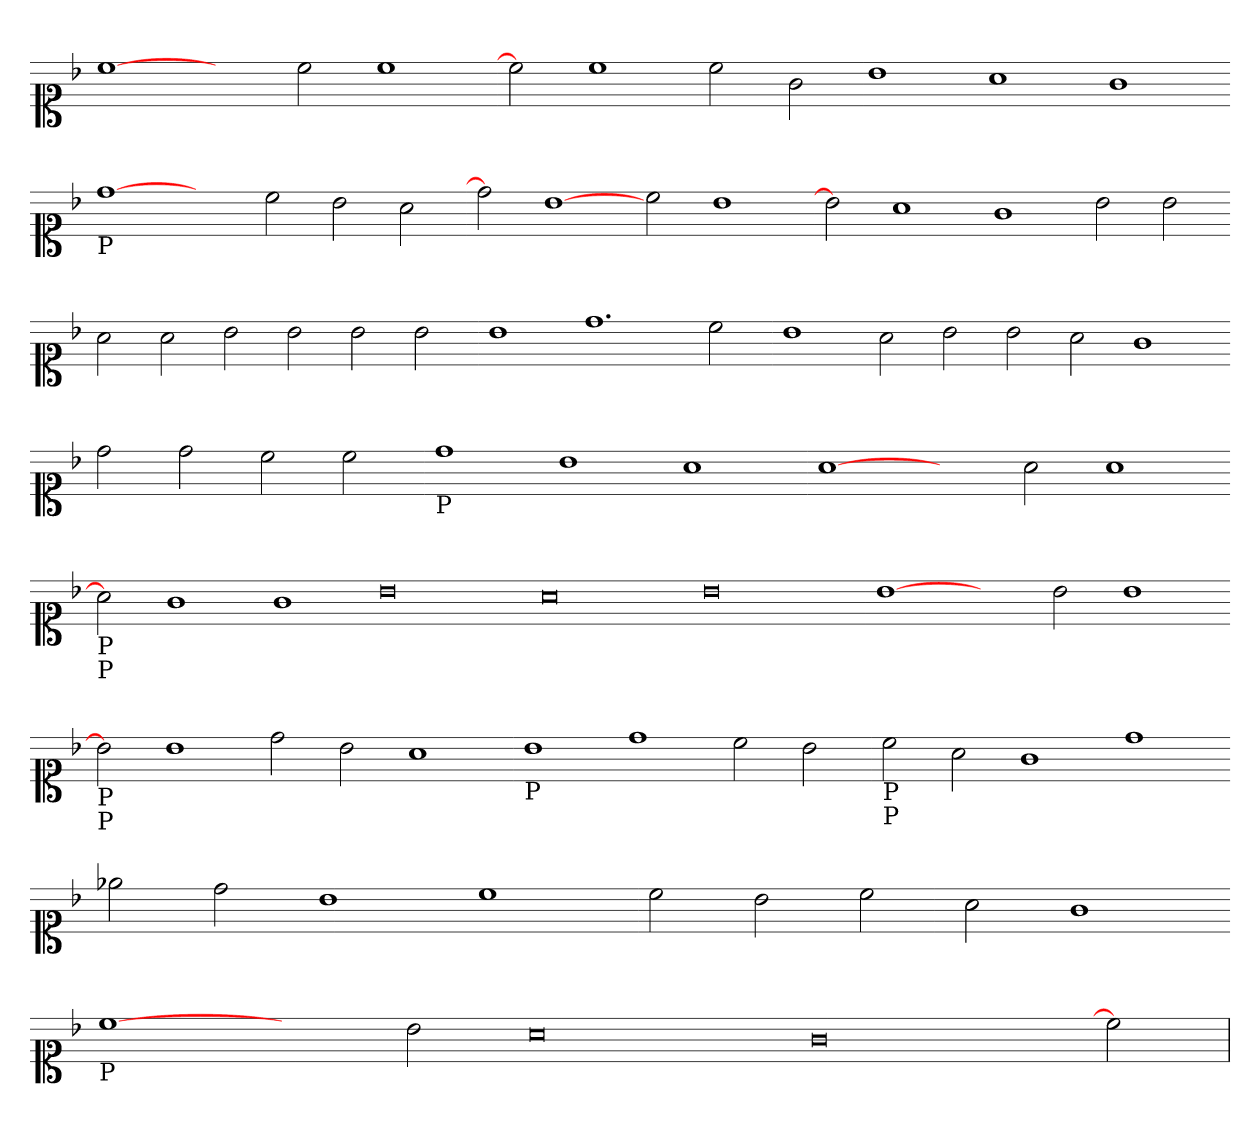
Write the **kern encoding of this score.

**kern
*part1
*staff1
*clefC1
*k[b-]
=
[1cc
2ryy
2cc
1cc
=-
2cc]
1cc
2cc
2g
1b-
1a
1g
=-
!LO:TX:b:t=P
[1dd
2ryy
2cc
2b-
2a
=-
2dd]
[1b-
2cc
1b-
=-
2b-]
1a
1g
2b-
2b-
=-
2a
2a
2b-
2b-
2b-
2b-
=-
1b-
1.dd
2cc
=-
1b-
2a
2b-
2b-
2a
1g
=-
2dd
2dd
2cc
2cc
=-
!LO:TX:b:t=P
1dd
1b-
1a
=-
[1a
2ryy
2a
1a
=-
!LO:TX:b:t=P
!LO:TX:b:t=P
2a]
1g
1g
0b-
0a
0b-
=-
[1b-
2ryy
2b-
1b-
=-
!LO:TX:b:t=P
!LO:TX:b:t=P
2b-]
1b-
2dd
2b-
1a
=-
!LO:TX:b:t=P
1b-
1dd
2cc
2b-
=-
!LO:TX:b:t=P
!LO:TX:b:t=P
2cc
2a
1g
1dd
=-
2ee-
2dd
1b-
1cc
=-
2cc
2b-
2cc
2a
1g
=-
!LO:TX:b:t=P
[1cc
2ryy
2b-
0a
0g
=1-
2cc]
=
*-
